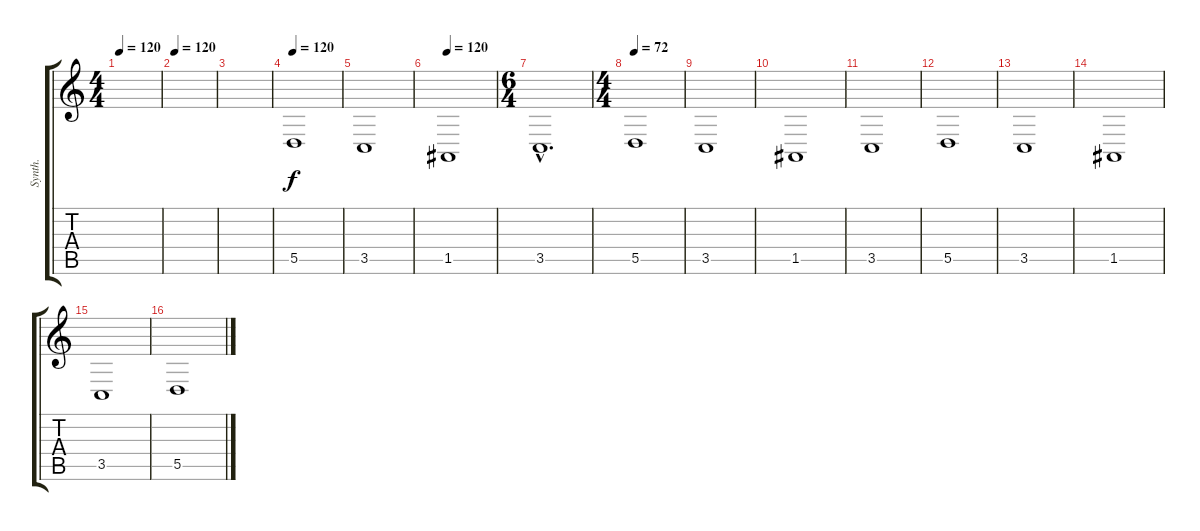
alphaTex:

\track ("Synth." "Synth.") {instrument stringensemble1}
\staff {score tabs}
\tuning (E4 B3 G3 D3 A2 E2) {hide}
\ts (4 4)
\tempo 120
\clef g2
\ks c
|
\tempo 120
|
|
\tempo 72
\tempo 120
5.5.1{dy f} |
3.5.1 |
\tempo 120
1.5.1 |
\ts (6 4)
3.5{hac}.1{d volume 3} |
\ts (4 4)
\tempo 72
5.5.1{volume 9 instrument stringensemble2} |
3.5.1 |
1.5.1 |
3.5.1 |
5.5.1{volume 10 instrument stringensemble2} |
3.5.1 |
1.5.1 |
3.5.1 |
5.5.1
